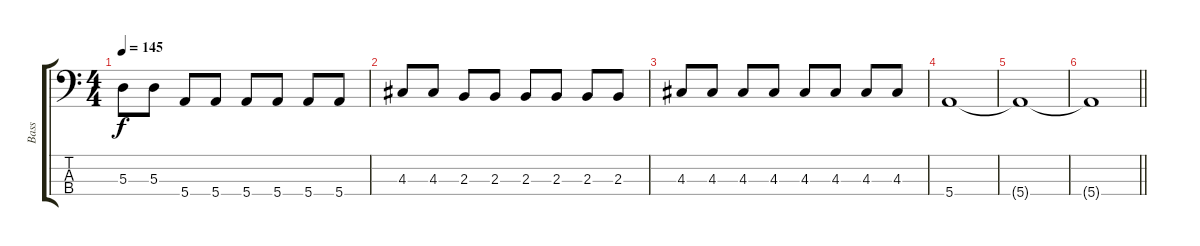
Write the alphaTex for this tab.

\track ("Bass" "Bass") {instrument electricbassfinger}
\staff {score tabs}
\tuning (G2 D2 A1 E1) {hide}
\ts (4 4)
\tempo 145
\clef f4
\ks c
5.3.8{dy f} 5.3.8 5.4.8 5.4.8 5.4.8 5.4.8 5.4.8 5.4.8 |
4.3.8 4.3.8 2.3.8 2.3.8 2.3.8 2.3.8 2.3.8 2.3.8 |
4.3.8 4.3.8 4.3.8 4.3.8 4.3.8 4.3.8 4.3.8 4.3.8 |
5.4.1 |
5.4{t}.1 |
\barLineRight lightlight
5.4{t}.1
